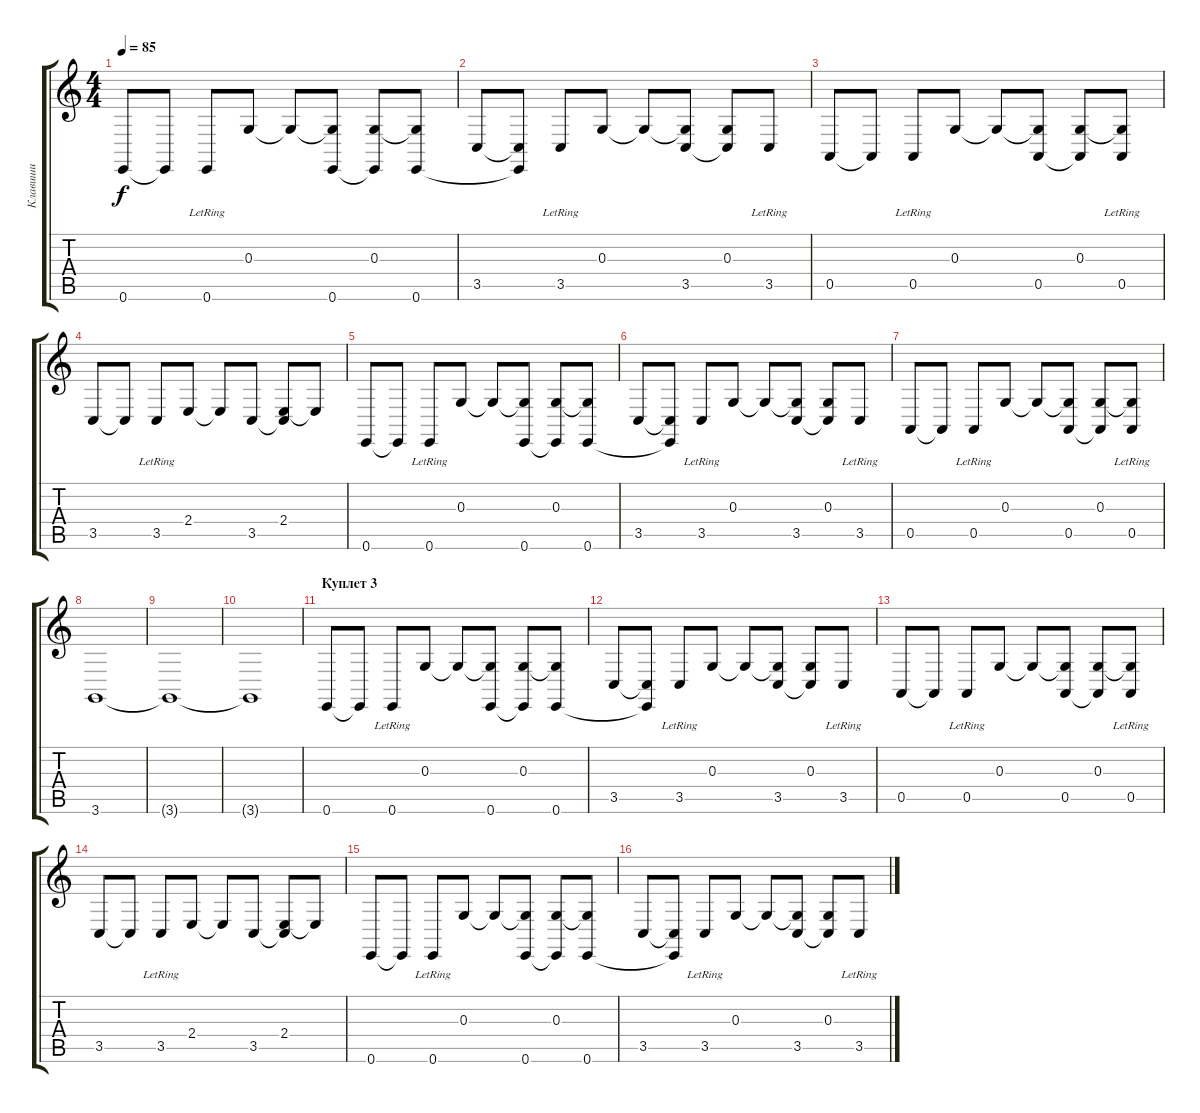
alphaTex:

\track ("Клавиши" "Клавиши") {instrument lead2sawtooth}
\staff {score tabs}
\tuning (E4 B3 G3 D3 A2 E2) {hide}
\ts (4 4)
\tempo 85
\clef g2
\ks c
0.6.8{dy f} 0.6{t}.8 0.6{lr}.8 0.3.8 0.3{t}.8 (0.3{t} 0.6).8 (0.3 0.6{t}).8 (0.3{t} 0.6).8 |
3.5.8 (3.5{t} 0.6{t}).8 3.5{lr}.8 0.3.8 0.3{t}.8 (0.3{t} 3.5).8 (0.3 3.5{t}).8 3.5{lr}.8 |
0.5.8 0.5{t}.8 0.5{lr}.8 0.3.8 0.3{t}.8 (0.3{t} 0.5).8 (0.3 0.5{t}).8 (0.3{t} 0.5{lr}).8 |
3.5.8 3.5{t}.8 3.5{lr}.8 2.4.8 2.4{t}.8 3.5.8 (2.4 3.5{t}).8 2.4{t}.8 |
0.6.8 0.6{t}.8 0.6{lr}.8 0.3.8 0.3{t}.8 (0.3{t} 0.6).8 (0.3 0.6{t}).8 (0.3{t} 0.6).8 |
3.5.8 (3.5{t} 0.6{t}).8 3.5{lr}.8 0.3.8 0.3{t}.8 (0.3{t} 3.5).8 (0.3 3.5{t}).8 3.5{lr}.8 |
0.5.8 0.5{t}.8 0.5{lr}.8 0.3.8 0.3{t}.8 (0.3{t} 0.5).8 (0.3 0.5{t}).8 (0.3{t} 0.5{lr}).8 |
3.6.1 |
3.6{t}.1 |
3.6{t}.1 |
\section ("" "Куплет 3")
0.6.8 0.6{t}.8 0.6{lr}.8 0.3.8 0.3{t}.8 (0.3{t} 0.6).8 (0.3 0.6{t}).8 (0.3{t} 0.6).8 |
3.5.8 (3.5{t} 0.6{t}).8 3.5{lr}.8 0.3.8 0.3{t}.8 (0.3{t} 3.5).8 (0.3 3.5{t}).8 3.5{lr}.8 |
0.5.8 0.5{t}.8 0.5{lr}.8 0.3.8 0.3{t}.8 (0.3{t} 0.5).8 (0.3 0.5{t}).8 (0.3{t} 0.5{lr}).8 |
3.5.8 3.5{t}.8 3.5{lr}.8 2.4.8 2.4{t}.8 3.5.8 (2.4 3.5{t}).8 2.4{t}.8 |
0.6.8 0.6{t}.8 0.6{lr}.8 0.3.8 0.3{t}.8 (0.3{t} 0.6).8 (0.3 0.6{t}).8 (0.3{t} 0.6).8 |
3.5.8 (3.5{t} 0.6{t}).8 3.5{lr}.8 0.3.8 0.3{t}.8 (0.3{t} 3.5).8 (0.3 3.5{t}).8 3.5{lr}.8
